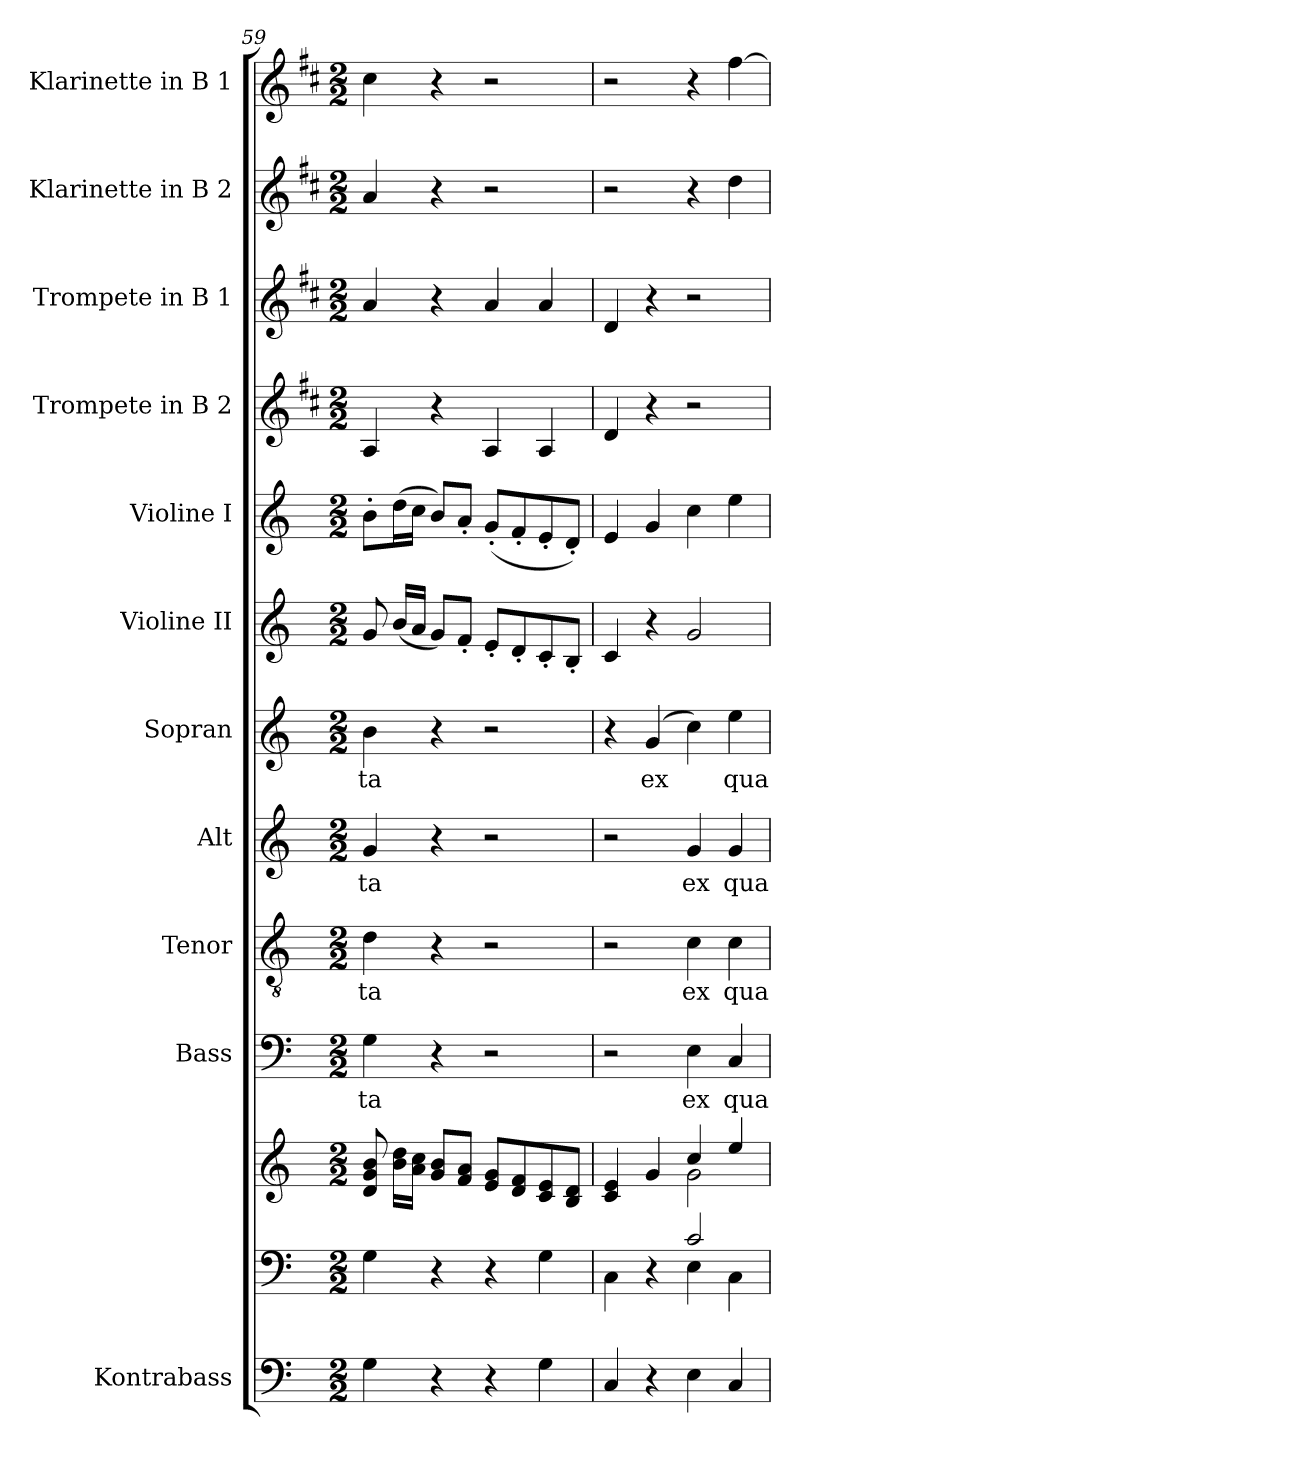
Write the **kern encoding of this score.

**kern	**kern	**kern	**kern	**text	**kern	**text	**kern	**text	**kern	**text	**kern	**kern	**kern	**kern	**kern	**kern
*part12	*part11	*part11	*part10	*part10	*part9	*part9	*part8	*part8	*part7	*part7	*part6	*part5	*part4	*part3	*part2	*part1
*staff13	*staff12	*staff11	*staff10	*staff10	*staff9	*staff9	*staff8	*staff8	*staff7	*staff7	*staff6	*staff5	*staff4	*staff3	*staff2	*staff1
*I"Kontrabass	*	*	*I"Bass	*	*I"Tenor	*	*I"Alt	*	*I"Sopran	*	*I"Violine II	*I"Violine I	*I"Trompete in B 2	*I"Trompete in B 1	*I"Klarinette in B 2	*I"Klarinette in B 1
*I'Kb.	*	*	*I'B	*	*I'T	*	*I'A	*	*I'S	*	*I'Vl. II	*I'Vl. I	*	*	*	*
*clefF4	*clefF4	*clefG2	*clefF4	*	*clefGv2	*	*clefG2	*	*clefG2	*	*clefG2	*clefG2	*clefG2	*clefG2	*clefG2	*clefG2
*ITrd7c12	*	*	*	*	*	*	*	*	*	*	*	*	*ITrd1c2	*ITrd1c2	*ITrd1c2	*ITrd1c2
*k[]	*k[]	*k[]	*k[]	*	*k[]	*	*k[]	*	*k[]	*	*k[]	*k[]	*k[]	*k[]	*k[]	*k[]
*C:	*C:	*C:	*C:	*	*C:	*	*C:	*	*C:	*	*C:	*C:	*C:	*C:	*C:	*C:
*M2/2	*M2/2	*M2/2	*M2/2	*	*M2/2	*	*M2/2	*	*M2/2	*	*M2/2	*M2/2	*M2/2	*M2/2	*M2/2	*M2/2
=59	=59	=59	=59	=59	=59	=59	=59	=59	=59	=59	=59	=59	=59	=59	=59	=59
!	!	!	!	!LO:LY:b	!	!LO:LY:b	!	!LO:LY:b	!	!LO:LY:b	!	!	!	!	!	!
4GG\	4G\	8d/ 8g/ 8b/	4G\	-ta	4d\	-ta	4g/	-ta	4b\	-ta	8g/	8b'>\L	4G/	4g/	4g/	4b\
.	.	16b\ 16dd\LL	.	.	.	.	.	.	.	.	(<16b/LL	(>16dd\L	.	.	.	.
.	.	16a\ 16cc\JJ	.	.	.	.	.	.	.	.	16a/JJ	16cc\JJ	.	.	.	.
4r	4r	8g/ 8b/L	4r	.	4r	.	4r	.	4r	.	8g/L)	8b/L)	4r	4r	4r	4r
.	.	8f/ 8a/J	.	.	.	.	.	.	.	.	8f'</J	8a'</J	.	.	.	.
4r	4r	8e/ 8g/L	2r	.	2r	.	2r	.	2r	.	8e'</L	(>8g'</L	4G/	4g/	2r	2r
.	.	8d/ 8f/	.	.	.	.	.	.	.	.	8d'</	8f'</	.	.	.	.
4GG\	4G\	8c/ 8e/	.	.	.	.	.	.	.	.	8c'</	8e'</	4G/	4g/	.	.
.	.	8B/ 8d/J	.	.	.	.	.	.	.	.	8B'</J	8d'</J)	.	.	.	.
!!LO:PB:g=z
=60	=60	=60	=60	=60	=60	=60	=60	=60	=60	=60	=60	=60	=60	=60	=60	=60
*	*^	*^	*	*	*	*	*	*	*	*	*	*	*	*	*	*
4CC/	2ryy	4C\	4c/ 4e/	2ryy	2r	.	2r	.	2r	.	4r	.	4c/	4e/	4c/	4c/	2r	2r
!	!	!	!	!	!	!	!	!	!	!	!	!LO:LY:b	!	!	!	!	!	!
4r	.	4r	4g/	.	.	.	.	.	.	.	(4g/	ex	4r	4g/	4r	4r	.	.
!	!	!	!	!	!	!LO:LY:b	!	!LO:LY:b	!	!LO:LY:b	!	!	!	!	!	!	!	!
4EE\	2c/	4E\	4cc/	2g\	4E\	ex	4c\	ex	4g/	ex	4cc\)	.	2g/	4cc\	2r	2r	4r	4r
!	!	!	!	!	!	!LO:LY:b	!	!LO:LY:b	!	!LO:LY:b	!	!LO:LY:b	!	!	!	!	!	!
4CC/	.	4C\	4ee/	.	4C/	qua	4c\	qua	4g/	qua	4ee\	qua	.	4ee\	.	.	4cc\	[4ee\
*	*v	*v	*	*	*	*	*	*	*	*	*	*	*	*	*	*	*	*
*	*	*v	*v	*	*	*	*	*	*	*	*	*	*	*	*	*	*
=	=	=	=	=	=	=	=	=	=	=	=	=	=	=	=	=
*-	*-	*-	*-	*-	*-	*-	*-	*-	*-	*-	*-	*-	*-	*-	*-	*-
